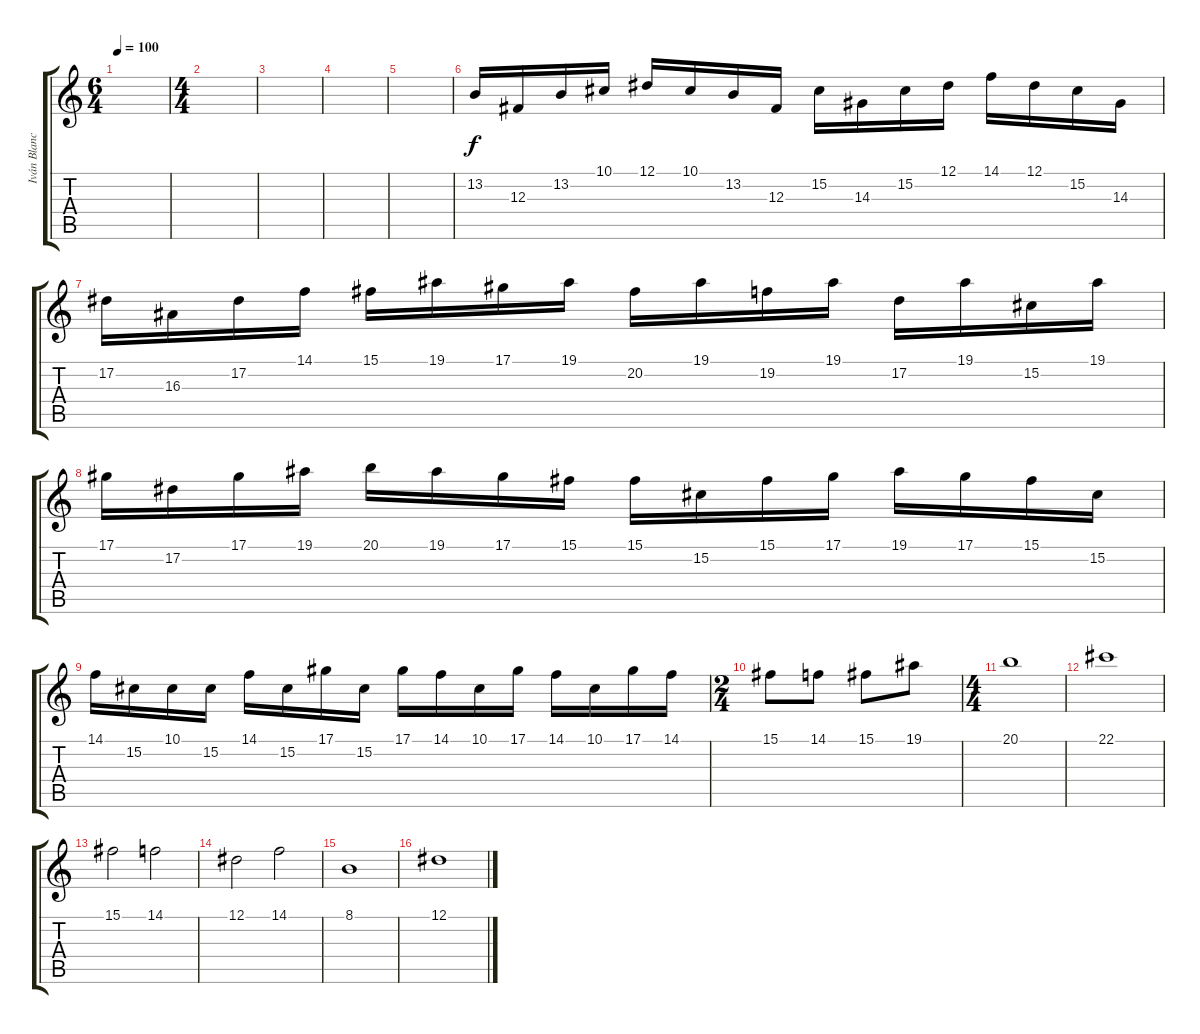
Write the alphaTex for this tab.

\track ("Iván Blanco (II)" "Iván Blanc") {instrument choiraahs}
\staff {score tabs}
\tuning (Eb4 Bb3 Gb3 Db3 Ab2 Eb2) {hide}
\ts (6 4)
\tempo 100
\clef g2
\ks c
|
\ts (4 4)
|
|
|
|
13.2.16{volume 10 instrument lead2sawtooth} 12.3.16 13.2.16 10.1.16 12.1.16 10.1.16 13.2.16 12.3.16 15.2.16 14.3.16 15.2.16 12.1.16 14.1.16 12.1.16 15.2.16 14.3.16 |
17.2.16 16.3.16 17.2.16 14.1.16 15.1.16 19.1.16 17.1.16 19.1.16 20.2.16 19.1.16 19.2.16 19.1.16 17.2.16 19.1.16 15.2.16 19.1.16 |
17.1.16 17.2.16 17.1.16 19.1.16 20.1.16 19.1.16 17.1.16 15.1.16 15.1.16 15.2.16 15.1.16 17.1.16 19.1.16 17.1.16 15.1.16 15.2.16 |
14.1.16 15.2.16 10.1.16 15.2.16 14.1.16 15.2.16 17.1.16 15.2.16 17.1.16 14.1.16 10.1.16 17.1.16 14.1.16 10.1.16 17.1.16 14.1.16 |
\ts (2 4)
15.1.8{instrument stringensemble1} 14.1.8 15.1.8 19.1.8 |
\ts (4 4)
20.1.1 |
22.1.1 |
15.1.2 14.1.2 |
12.1.2 14.1.2 |
8.1.1 |
12.1.1
